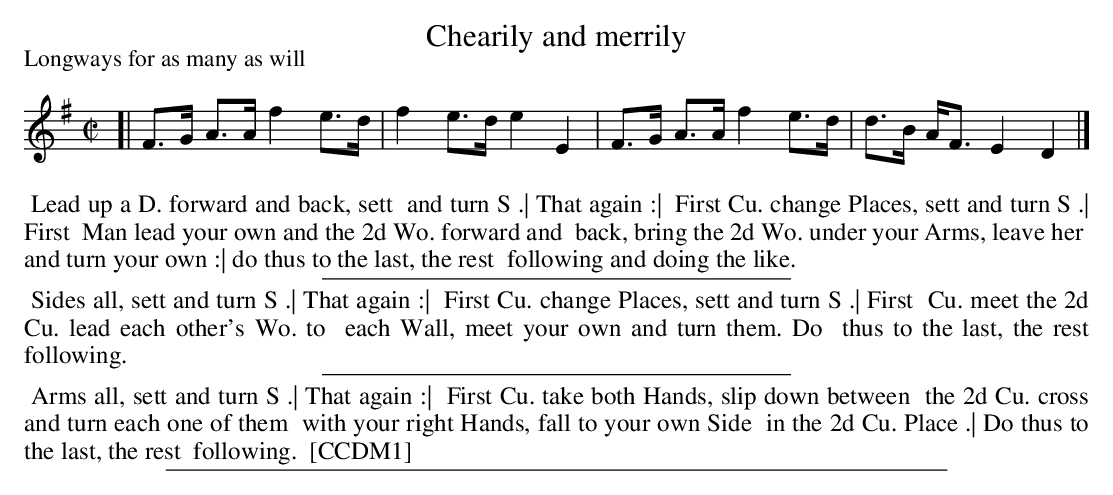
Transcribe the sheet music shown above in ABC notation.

X:1
T: Chearily and merrily
P: Longways for as many as will
M: C|
L: 1/8
K: Dmix
[| F>G A>A f2 e>d | f2 e>d e2 E2 | F>G A>A f2 e>d | d>B A<F E2 D2 |]
